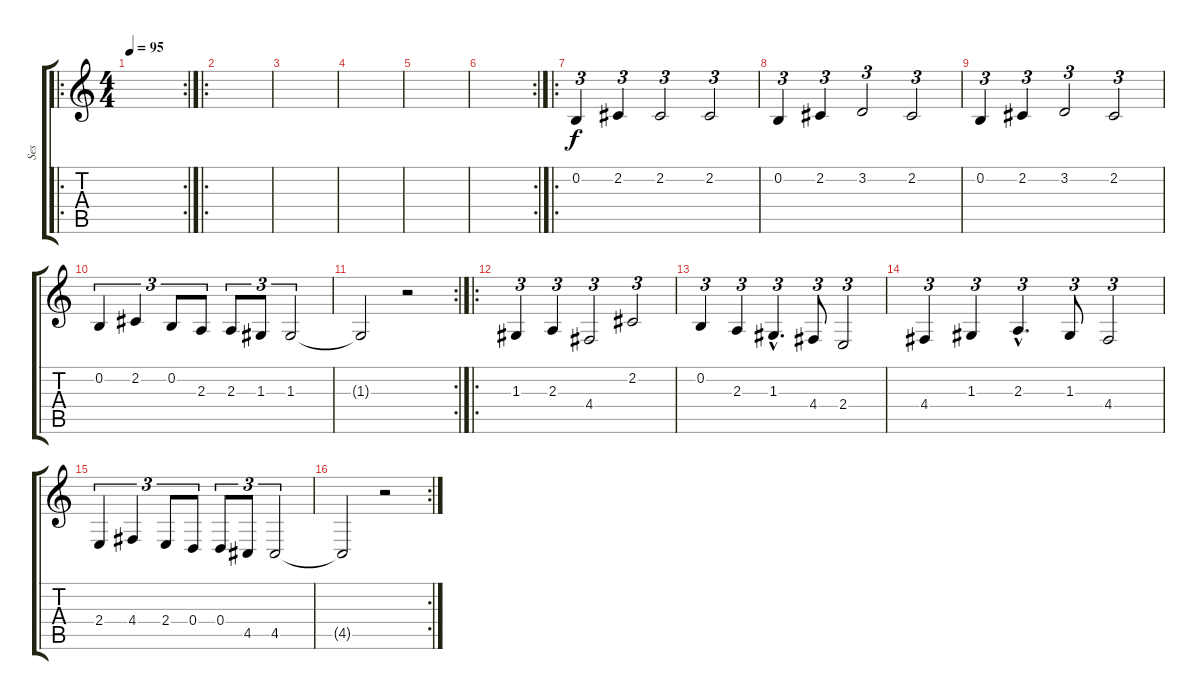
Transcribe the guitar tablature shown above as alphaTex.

\track ("Ses" "Ses") {instrument stringensemble2}
\staff {score tabs}
\tuning (E4 B3 G3 D3 A2 E2) {hide}
\ro
\rc 2
\ts (4 4)
\tempo 95
\clef g2
\ks c
|
\ro
|
|
|
|
\rc 2
|
\ro
0.2.4{tu (3 2)} 2.2.4{tu (3 2)} 2.2.2{tu (3 2)} 2.2.2{tu (3 2)} |
0.2.4{tu (3 2)} 2.2.4{tu (3 2)} 3.2.2{tu (3 2)} 2.2.2{tu (3 2)} |
0.2.4{tu (3 2)} 2.2.4{tu (3 2)} 3.2.2{tu (3 2)} 2.2.2{tu (3 2)} |
0.2.4{tu (3 2)} 2.2.4{tu (3 2)} 0.2.8{tu (3 2)} 2.3.8{tu (3 2)} 2.3.8{tu (3 2)} 1.3.8{tu (3 2)} 1.3.2{tu (3 2)} |
\rc 2
1.3{t}.2 r.2 |
\ro
1.3.4{tu (3 2)} 2.3.4{tu (3 2)} 4.4.2{tu (3 2)} 2.2.2{tu (3 2)} |
0.2.4{tu (3 2)} 2.3.4{tu (3 2)} 1.3{hac}.4{d tu (3 2)} 4.4.8{tu (3 2)} 2.4.2{tu (3 2)} |
4.4.4{tu (3 2)} 1.3.4{tu (3 2)} 2.3{hac}.4{d tu (3 2)} 1.3.8{tu (3 2)} 4.4.2{tu (3 2)} |
2.4.4{tu (3 2)} 4.4.4{tu (3 2)} 2.4.8{tu (3 2)} 0.4.8{tu (3 2)} 0.4.8{tu (3 2)} 4.5.8{tu (3 2)} 4.5.2{tu (3 2)} |
\rc 2
4.5{t}.2 r.2
